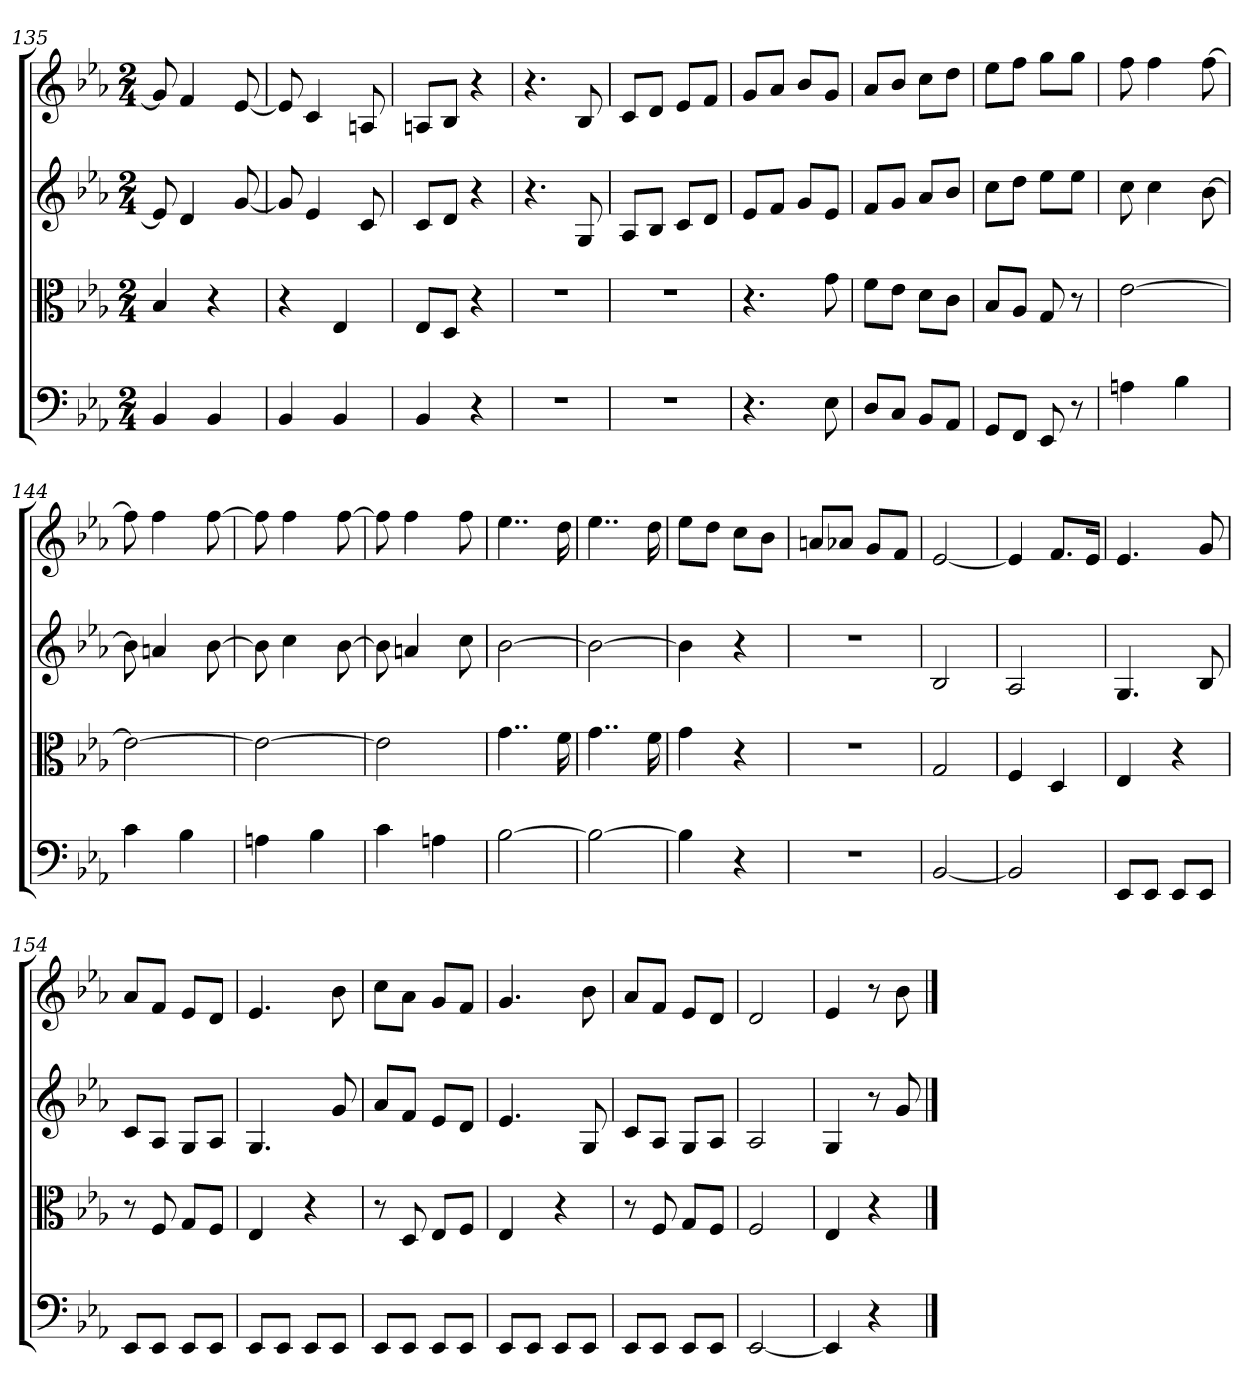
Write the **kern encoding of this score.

**kern	**kern	**kern	**kern
*part4	*part3	*part2	*part1
*staff4	*staff3	*staff2	*staff1
*clefF4	*clefC3	*clefG2	*clefG2
*k[b-e-a-]	*k[b-e-a-]	*k[b-e-a-]	*k[b-e-a-]
*E-:	*E-:	*E-:	*E-:
*M2/4	*M2/4	*M2/4	*M2/4
=135	=135	=135	=135
4BB-	4B-	8e-]	8g]
.	.	4d	4f
4BB-	4r	.	.
.	.	[8g	[8e-
=136	=136	=136	=136
4BB-	4r	8g]	8e-]
.	.	4e-	4c
4BB-	4E-	.	.
.	.	8c	8An
=137	=137	=137	=137
4BB-	8E-/L	8c/L	8An/L
.	8D/J	8d/J	8B-/J
4r	4r	4r	4r
=138	=138	=138	=138
2r	2r	4.r	4.r
.	.	8G	8B-
=139	=139	=139	=139
2r	2r	8A-/L	8c/L
.	.	8B-/J	8d/J
.	.	8c/L	8e-/L
.	.	8d/J	8f/J
=140	=140	=140	=140
4.r	4.r	8e-/L	8g/L
.	.	8f/J	8a-/J
.	.	8g/L	8b-/L
8E-	8g	8e-/J	8g/J
=141	=141	=141	=141
8D/L	8f\L	8f/L	8a-/L
8C/J	8e-\J	8g/J	8b-/J
8BB-/L	8d\L	8a-/L	8cc\L
8AA-/J	8c\J	8b-/J	8dd\J
=142	=142	=142	=142
8GG/L	8B-/L	8cc\L	8ee-\L
8FF/J	8A-/J	8dd\J	8ff\J
8EE-	8G	8ee-\L	8gg\L
8r	8r	8ee-\J	8gg\J
=143	=143	=143	=143
4An	[2e-	8cc	8ff
.	.	4cc	4ff
4B-	.	.	.
.	.	[8b-	[8ff
=144	=144	=144	=144
4c	2e-_	8b-]	8ff]
.	.	4an	4ff
4B-	.	.	.
.	.	[8b-	[8ff
=145	=145	=145	=145
4An	2e-_	8b-]	8ff]
.	.	4cc	4ff
4B-	.	.	.
.	.	[8b-	[8ff
=146	=146	=146	=146
4c	2e-]	8b-]	8ff]
.	.	4an	4ff
4An	.	.	.
.	.	8cc	8ff
=147	=147	=147	=147
[2B-	4..g	[2b-	4..ee-
.	16f	.	16dd
=148	=148	=148	=148
2B-_	4..g	2b-_	4..ee-
.	16f	.	16dd
=149	=149	=149	=149
4B-]	4g	4b-]	8ee-\L
.	.	.	8dd\J
4r	4r	4r	8cc\L
.	.	.	8b-\J
=150	=150	=150	=150
2r	2r	2r	8an/L
.	.	.	8a-X/J
.	.	.	8g/L
.	.	.	8f/J
=151	=151	=151	=151
[2BB-	2G	2B-	[2e-
=152	=152	=152	=152
2BB-]	4F	2A-	4e-]
.	4D	.	8.f/L
.	.	.	16e-/Jk
=153	=153	=153	=153
8EE-/L	4E-	4.G	4.e-
8EE-/J	.	.	.
8EE-/L	4r	.	.
8EE-/J	.	8B-	8g
=154	=154	=154	=154
8EE-/L	8r	8c/L	8a-/L
8EE-/J	8F	8A-/J	8f/J
8EE-/L	8G/L	8G/L	8e-/L
8EE-/J	8F/J	8A-/J	8d/J
=155	=155	=155	=155
8EE-/L	4E-	4.G	4.e-
8EE-/J	.	.	.
8EE-/L	4r	.	.
8EE-/J	.	8g	8b-
=156	=156	=156	=156
8EE-/L	8r	8a-/L	8cc\L
8EE-/J	8D	8f/J	8a-\J
8EE-/L	8E-/L	8e-/L	8g/L
8EE-/J	8F/J	8d/J	8f/J
=157	=157	=157	=157
8EE-/L	4E-	4.e-	4.g
8EE-/J	.	.	.
8EE-/L	4r	.	.
8EE-/J	.	8G	8b-
=158	=158	=158	=158
8EE-/L	8r	8c/L	8a-/L
8EE-/J	8F	8A-/J	8f/J
8EE-/L	8G/L	8G/L	8e-/L
8EE-/J	8F/J	8A-/J	8d/J
=159	=159	=159	=159
[2EE-	2F	2A-	2d
=160	=160	=160	=160
4EE-]	4E-	4G	4e-
4r	4r	8r	8r
.	.	8g	8b-
==	==	==	==
*-	*-	*-	*-
